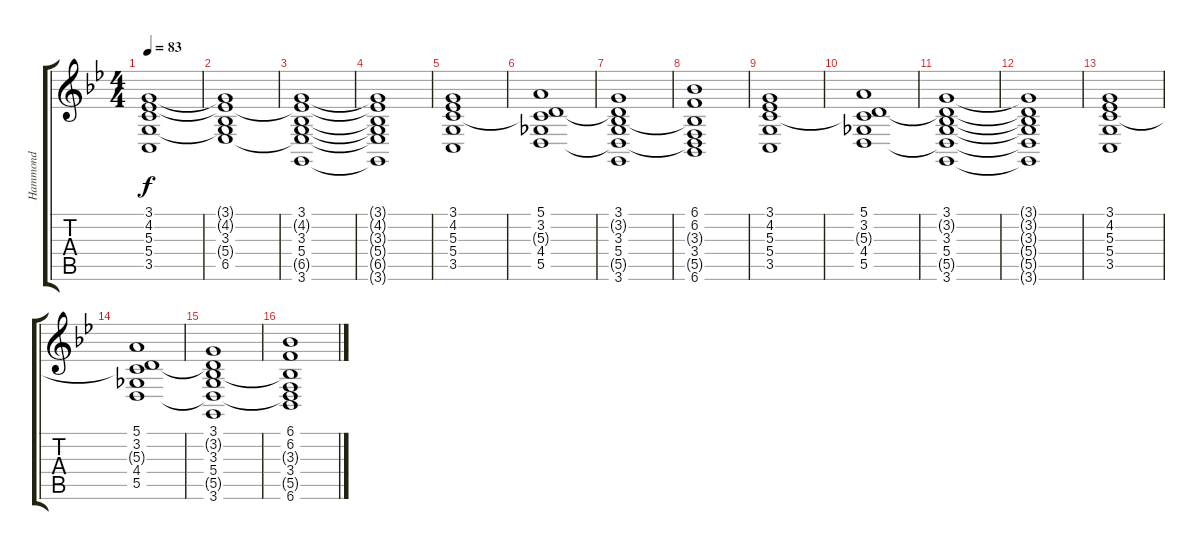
\track ("Hammond" "Hammond") {instrument drawbarorgan}
\staff {score tabs}
\tuning (E4 B3 G3 D3 A2 E2) {hide}
\ts (4 4)
\tempo 83
\clef g2
\ks gminor
(3.1 4.2 5.3 5.4 3.5).1{dy f} |
(3.1{t} 4.2{t} 3.3 5.4{t} 6.5).1 |
(3.1 4.2{t} 3.3 5.4 6.5{t} 3.6).1 |
(3.1{t} 4.2{t} 3.3{t} 5.4{t} 6.5{t} 3.6{t}).1 |
(3.1 4.2 5.3 5.4 3.5).1 |
(5.1 3.2 5.3{t} 4.4 5.5).1 |
(3.1 3.2{t} 3.3 5.4 5.5{t} 3.6).1 |
(6.1 6.2 3.3{t} 3.4 5.5{t} 6.6).1 |
(3.1 4.2 5.3 5.4 3.5).1 |
(5.1 3.2 5.3{t} 4.4 5.5).1 |
(3.1 3.2{t} 3.3 5.4 5.5{t} 3.6).1 |
(3.1{t} 3.2{t} 3.3{t} 5.4{t} 5.5{t} 3.6{t}).1 |
(3.1 4.2 5.3 5.4 3.5).1 |
(5.1 3.2 5.3{t} 4.4 5.5).1 |
(3.1 3.2{t} 3.3 5.4 5.5{t} 3.6).1 |
(6.1 6.2 3.3{t} 3.4 5.5{t} 6.6).1
